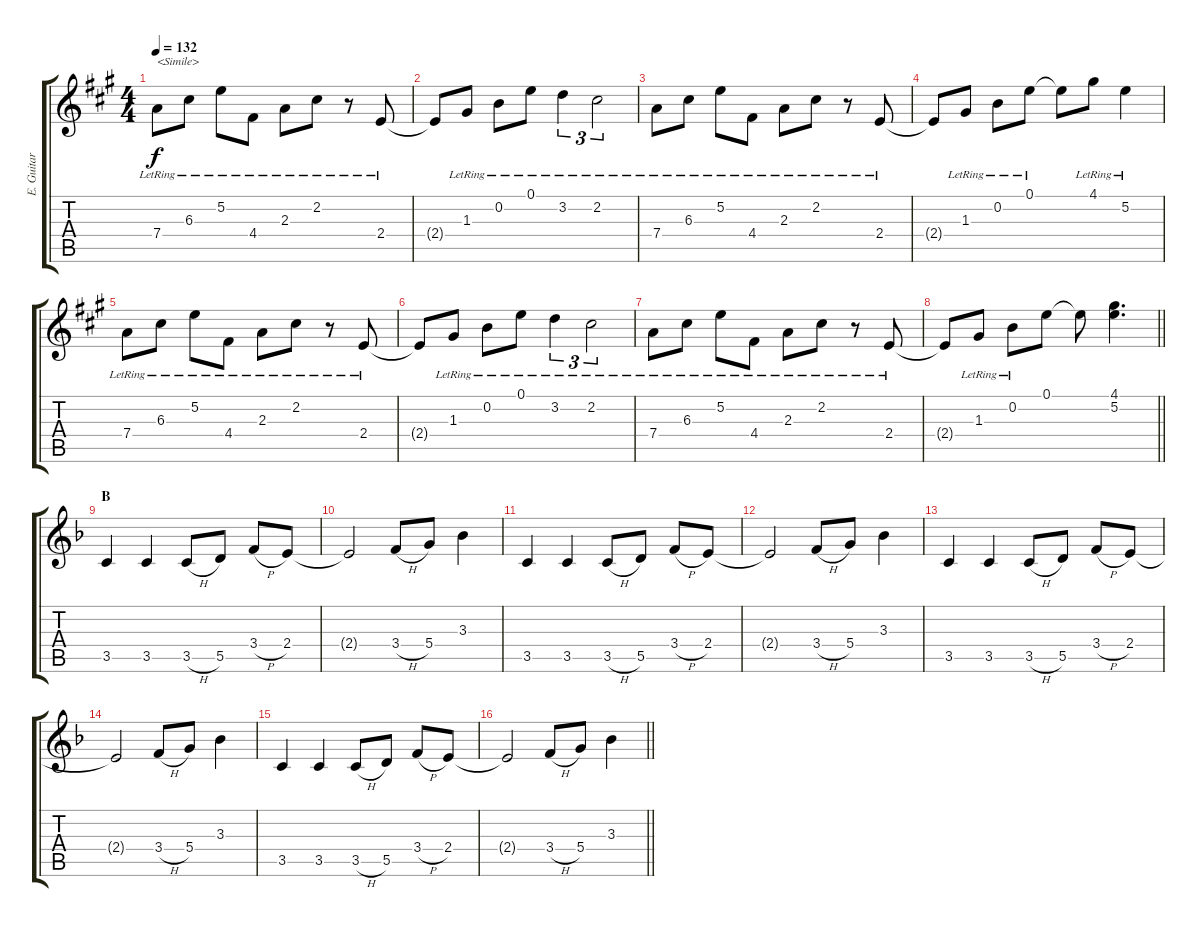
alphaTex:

\track ("E. Guitar II" "E. Guitar ") {instrument electricguitarclean}
\staff {score tabs}
\tuning (E4 B3 G3 D3 A2 E2) {hide}
\ts (4 4)
\tempo 132
\clef g2
\ks a
7.4{lr}.8{txt "<Simile>" dy f} 6.3{lr}.8 5.2{lr}.8 4.4{lr}.8 2.3{lr}.8 2.2{lr}.8 r.8 2.4{lr}.8 |
2.4{t}.8 1.3{lr}.8 0.2{lr}.8 0.1{lr}.8 3.2{lr}.4{tu (3 2)} 2.2{lr}.2{tu (3 2)} |
7.4{lr}.8 6.3{lr}.8 5.2{lr}.8 4.4{lr}.8 2.3{lr}.8 2.2{lr}.8 r.8 2.4{lr}.8 |
2.4{t}.8 1.3{lr}.8 0.2{lr}.8 0.1{lr}.8 0.1{t}.8 4.1{lr}.8 5.2{lr}.4 |
7.4{lr}.8 6.3{lr}.8 5.2{lr}.8 4.4{lr}.8 2.3{lr}.8 2.2{lr}.8 r.8 2.4{lr}.8 |
2.4{t}.8 1.3{lr}.8 0.2{lr}.8 0.1{lr}.8 3.2{lr}.4{tu (3 2)} 2.2{lr}.2{tu (3 2)} |
7.4{lr}.8 6.3{lr}.8 5.2{lr}.8 4.4{lr}.8 2.3{lr}.8 2.2{lr}.8 r.8 2.4{lr}.8 |
\barLineRight lightlight
2.4{t}.8 1.3{lr}.8 0.2{lr}.8 0.1.8 0.1{t}.8 (4.1 5.2).4{d} |
\section ("" "B")
\ks f
3.5.4 3.5.4 3.5{h}.8 5.5.8 3.4{h}.8 2.4.8 |
2.4{t}.2 3.4{h}.8 5.4.8 3.3.4 |
3.5.4 3.5.4 3.5{h}.8 5.5.8 3.4{h}.8 2.4.8 |
2.4{t}.2 3.4{h}.8 5.4.8 3.3.4 |
3.5.4 3.5.4 3.5{h}.8 5.5.8 3.4{h}.8 2.4.8 |
2.4{t}.2 3.4{h}.8 5.4.8 3.3.4 |
3.5.4 3.5.4 3.5{h}.8 5.5.8 3.4{h}.8 2.4.8 |
\barLineRight lightlight
2.4{t}.2 3.4{h}.8 5.4.8 3.3.4
